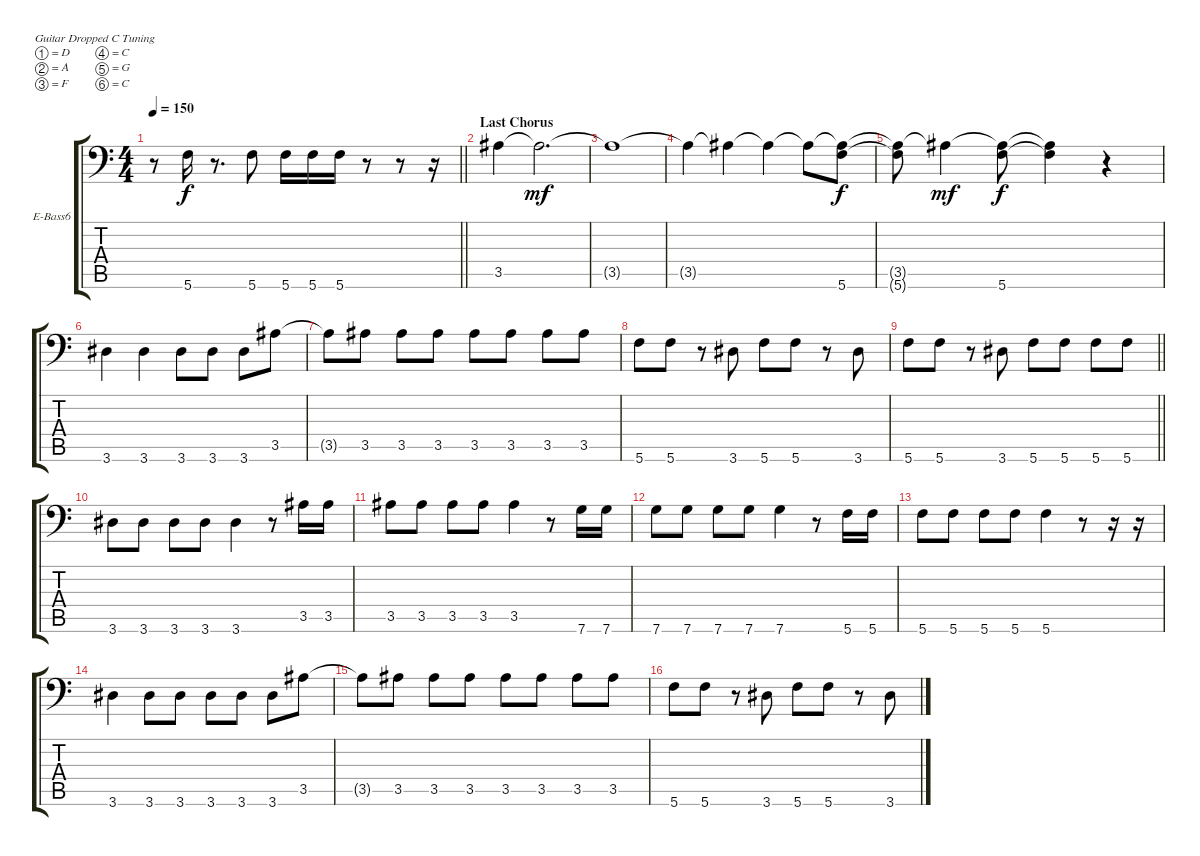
\bracketExtendMode groupsimilarinstruments
\firstSystemTrackNameOrientation horizontal
\otherSystemsTrackNameOrientation horizontal
\track ("Bass" "E-Bass6") {instrument electricbasspick}
\staff {score tabs}
\tuning (D4 A3 F3 C3 G2 C2)
\ts (4 4)
\tempo 150
\clef f4
\barLineRight lightlight
\ks c
r.8{dy f} 5.6.16 r.8{d} 5.6.8 5.6.16 5.6.16 5.6.16 r.8 r.8 r.16 |
\section ("" "Last Chorus")
3.5.4 3.5{t}.2{d dy mf} |
3.5{t}.1 |
3.5{t}.4 3.5{t}.4 3.5{t}.4 3.5{t}.8 (5.6 3.5{t}).8{dy f} |
(3.5{t} 5.6{t}).8 3.5{t}.4{dy mf} (5.6 3.5{t}).8{dy f} (3.5{t} 5.6{t}).4 r.4 |
3.6.4 3.6.4 3.6.8 3.6.8 3.6.8 3.5.8 |
3.5{t}.8 3.5.8 3.5.8 3.5.8 3.5.8 3.5.8 3.5.8 3.5.8 |
5.6.8 5.6.8 r.8 3.6.8 5.6.8 5.6.8 r.8 3.6.8 |
\barLineRight lightlight
5.6.8 5.6.8 r.8 3.6.8 5.6.8 5.6.8 5.6.8 5.6.8 |
3.6.8 3.6.8 3.6.8 3.6.8 3.6.4 r.8 3.5.16 3.5.16 |
3.5.8 3.5.8 3.5.8 3.5.8 3.5.4 r.8 7.6.16 7.6.16 |
7.6.8 7.6.8 7.6.8 7.6.8 7.6.4 r.8 5.6.16 5.6.16 |
5.6.8 5.6.8 5.6.8 5.6.8 5.6.4 r.8 r.16 r.16 |
3.6.4 3.6.8 3.6.8 3.6.8 3.6.8 3.6.8 3.5.8 |
3.5{t}.8 3.5.8 3.5.8 3.5.8 3.5.8 3.5.8 3.5.8 3.5.8 |
5.6.8 5.6.8 r.8 3.6.8 5.6.8 5.6.8 r.8 3.6.8
